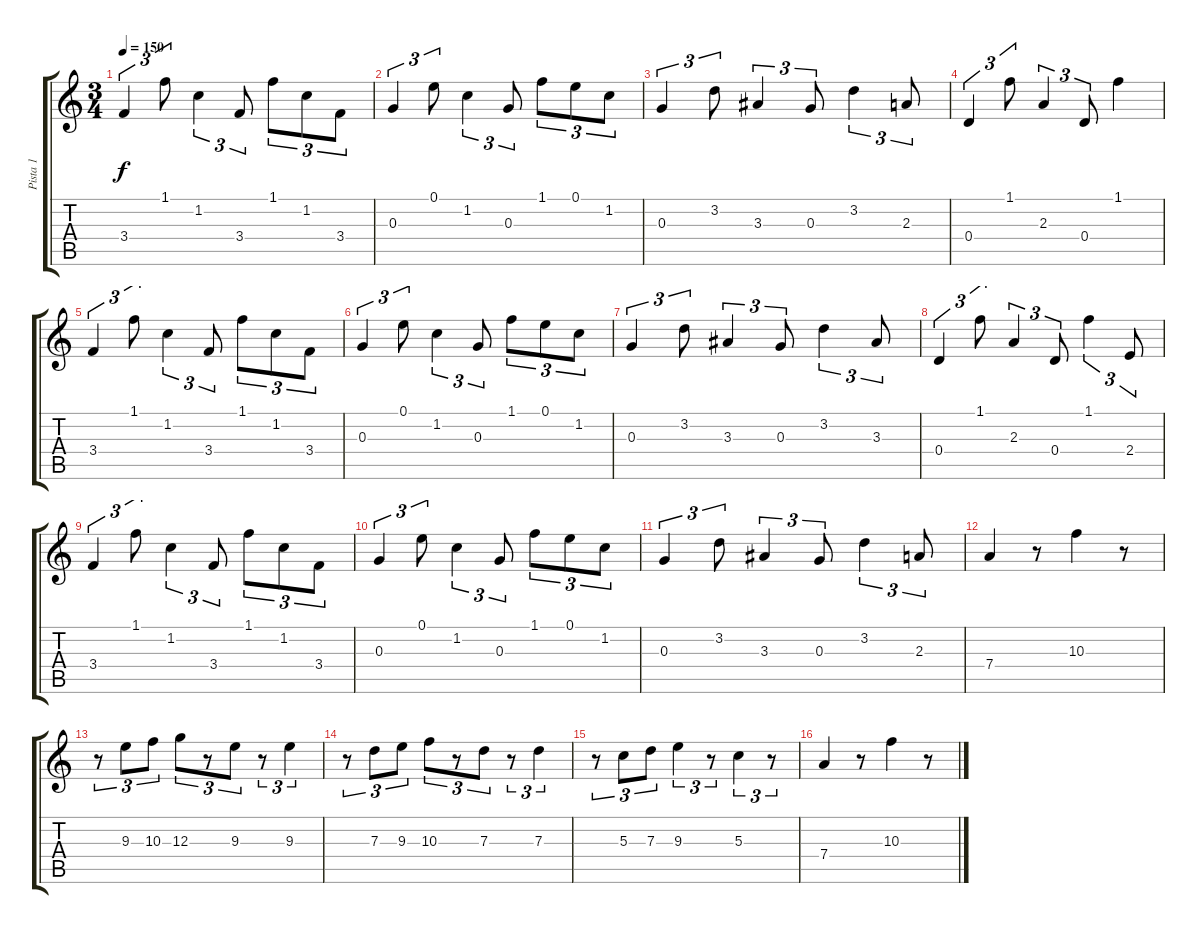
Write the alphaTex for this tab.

\track ("Pista 1" "Pista 1") {instrument acousticguitarsteel}
\staff {score tabs}
\tuning (E4 B3 G3 D3 A2 E2) {hide}
\ts (3 4)
\tempo 150
\clef g2
\ks c
3.4.4{tu (3 2) dy f volume 14} 1.1.8{tu (3 2)} 1.2.4{tu (3 2)} 3.4.8{tu (3 2)} 1.1.8{tu (3 2)} 1.2.8{tu (3 2)} 3.4.8{tu (3 2)} |
0.3.4{tu (3 2)} 0.1.8{tu (3 2)} 1.2.4{tu (3 2)} 0.3.8{tu (3 2)} 1.1.8{tu (3 2)} 0.1.8{tu (3 2)} 1.2.8{tu (3 2)} |
0.3.4{tu (3 2)} 3.2.8{tu (3 2)} 3.3.4{tu (3 2)} 0.3.8{tu (3 2)} 3.2.4{tu (3 2)} 2.3.8{tu (3 2)} |
0.4.4{tu (3 2)} 1.1.8{tu (3 2)} 2.3.4{tu (3 2)} 0.4.8{tu (3 2)} 1.1.4 |
3.4.4{tu (3 2) volume 14} 1.1.8{tu (3 2)} 1.2.4{tu (3 2)} 3.4.8{tu (3 2)} 1.1.8{tu (3 2)} 1.2.8{tu (3 2)} 3.4.8{tu (3 2)} |
0.3.4{tu (3 2)} 0.1.8{tu (3 2)} 1.2.4{tu (3 2)} 0.3.8{tu (3 2)} 1.1.8{tu (3 2)} 0.1.8{tu (3 2)} 1.2.8{tu (3 2)} |
0.3.4{tu (3 2)} 3.2.8{tu (3 2)} 3.3.4{tu (3 2)} 0.3.8{tu (3 2)} 3.2.4{tu (3 2)} 3.3.8{tu (3 2)} |
0.4.4{tu (3 2)} 1.1.8{tu (3 2)} 2.3.4{tu (3 2)} 0.4.8{tu (3 2)} 1.1.4{tu (3 2)} 2.4.8{tu (3 2)} |
3.4.4{tu (3 2) volume 14} 1.1.8{tu (3 2)} 1.2.4{tu (3 2)} 3.4.8{tu (3 2)} 1.1.8{tu (3 2)} 1.2.8{tu (3 2)} 3.4.8{tu (3 2)} |
0.3.4{tu (3 2)} 0.1.8{tu (3 2)} 1.2.4{tu (3 2)} 0.3.8{tu (3 2)} 1.1.8{tu (3 2)} 0.1.8{tu (3 2)} 1.2.8{tu (3 2)} |
0.3.4{tu (3 2)} 3.2.8{tu (3 2)} 3.3.4{tu (3 2)} 0.3.8{tu (3 2)} 3.2.4{tu (3 2)} 2.3.8{tu (3 2)} |
7.4.4 r.8 10.3.4 r.8 |
r.8{tu (3 2)} 9.3.8{tu (3 2)} 10.3.8{tu (3 2)} 12.3.8{tu (3 2)} r.8{tu (3 2)} 9.3.8{tu (3 2)} r.8{tu (3 2)} 9.3.4{tu (3 2)} |
r.8{tu (3 2)} 7.3.8{tu (3 2)} 9.3.8{tu (3 2)} 10.3.8{tu (3 2)} r.8{tu (3 2)} 7.3.8{tu (3 2)} r.8{tu (3 2)} 7.3.4{tu (3 2)} |
r.8{tu (3 2)} 5.3.8{tu (3 2)} 7.3.8{tu (3 2)} 9.3.4{tu (3 2)} r.8{tu (3 2)} 5.3.4{tu (3 2)} r.8{tu (3 2)} |
7.4.4 r.8 10.3.4 r.8
